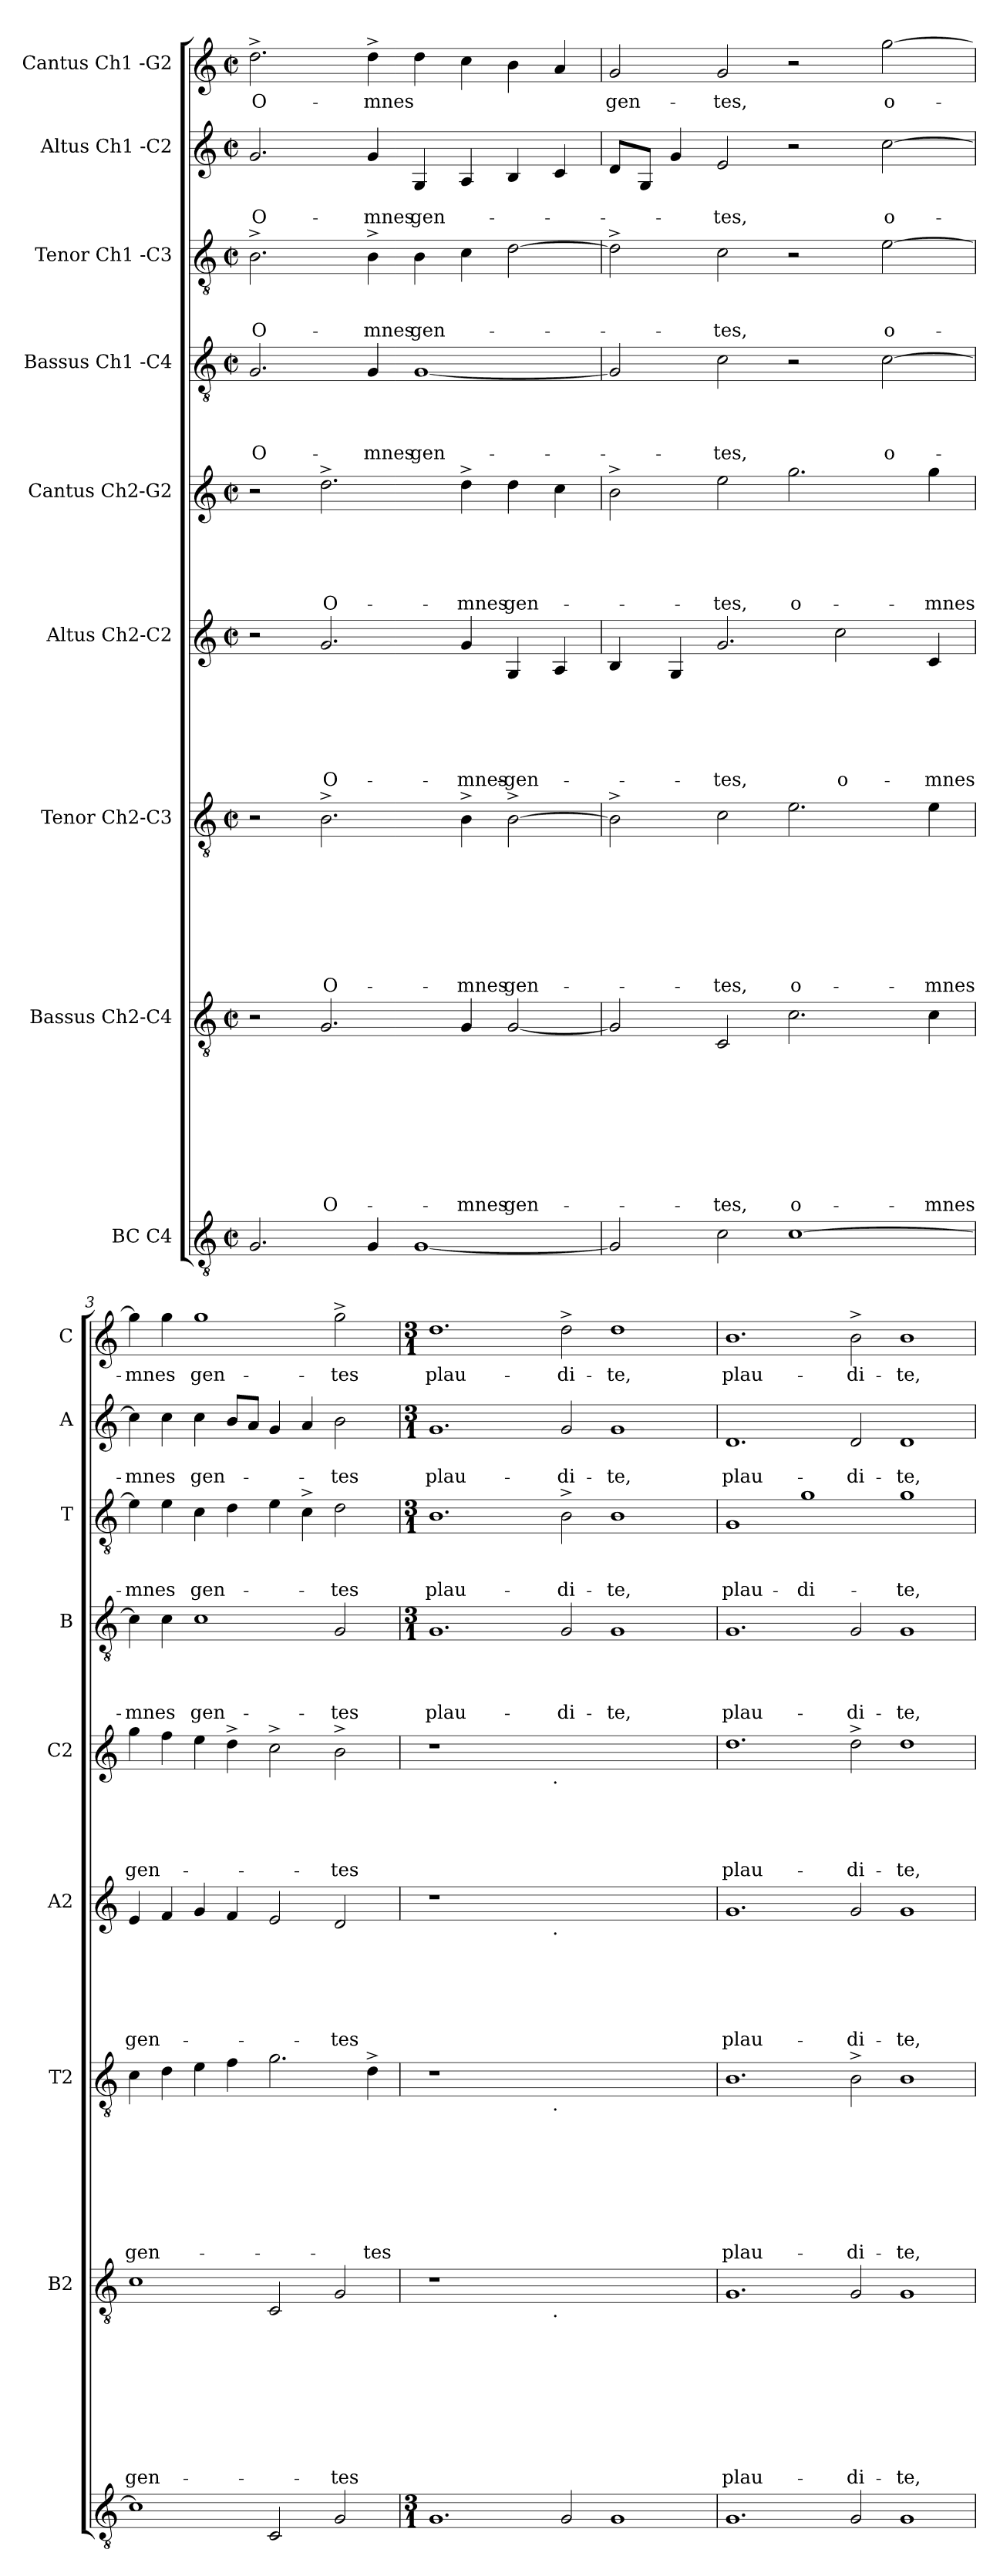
**kern	**kern	**text	**text	**text	**text	**text	**text	**text	**text	**text	**kern	**text	**text	**text	**text	**text	**text	**text	**text	**kern	**text	**text	**text	**text	**text	**text	**kern	**text	**text	**text	**text	**text	**kern	**text	**text	**text	**text	**kern	**text	**text	**text	**kern	**text	**text	**kern	**text
*part9	*part8	*part8	*part8	*part8	*part8	*part8	*part8	*part8	*part8	*part8	*part7	*part7	*part7	*part7	*part7	*part7	*part7	*part7	*part7	*part6	*part6	*part6	*part6	*part6	*part6	*part6	*part5	*part5	*part5	*part5	*part5	*part5	*part4	*part4	*part4	*part4	*part4	*part3	*part3	*part3	*part3	*part2	*part2	*part2	*part1	*part1
*staff9	*staff8	*staff8	*staff8	*staff8	*staff8	*staff8	*staff8	*staff8	*staff8	*staff8	*staff7	*staff7	*staff7	*staff7	*staff7	*staff7	*staff7	*staff7	*staff7	*staff6	*staff6	*staff6	*staff6	*staff6	*staff6	*staff6	*staff5	*staff5	*staff5	*staff5	*staff5	*staff5	*staff4	*staff4	*staff4	*staff4	*staff4	*staff3	*staff3	*staff3	*staff3	*staff2	*staff2	*staff2	*staff1	*staff1
*I"BC C4	*I"Bassus Ch2-C4	*	*	*	*	*	*	*	*	*	*I"Tenor Ch2-C3	*	*	*	*	*	*	*	*	*I"Altus Ch2-C2	*	*	*	*	*	*	*I"Cantus Ch2-G2	*	*	*	*	*	*I"Bassus Ch1 -C4	*	*	*	*	*I"Tenor Ch1 -C3	*	*	*	*I"Altus Ch1 -C2	*	*	*I"Cantus Ch1 -G2	*
*	*I'B2	*	*	*	*	*	*	*	*	*	*I'T2	*	*	*	*	*	*	*	*	*I'A2	*	*	*	*	*	*	*I'C2	*	*	*	*	*	*I'B	*	*	*	*	*I'T	*	*	*	*I'A	*	*	*I'C	*
*clefGv2	*clefGv2	*	*	*	*	*	*	*	*	*	*clefGv2	*	*	*	*	*	*	*	*	*clefG2	*	*	*	*	*	*	*clefG2	*	*	*	*	*	*clefGv2	*	*	*	*	*clefGv2	*	*	*	*clefG2	*	*	*clefG2	*
*k[]	*k[]	*	*	*	*	*	*	*	*	*	*k[]	*	*	*	*	*	*	*	*	*k[]	*	*	*	*	*	*	*k[]	*	*	*	*	*	*k[]	*	*	*	*	*k[]	*	*	*	*k[]	*	*	*k[]	*
*C:	*C:	*	*	*	*	*	*	*	*	*	*C:	*	*	*	*	*	*	*	*	*C:	*	*	*	*	*	*	*C:	*	*	*	*	*	*C:	*	*	*	*	*C:	*	*	*	*C:	*	*	*C:	*
*M2/2	*M2/2	*	*	*	*	*	*	*	*	*	*M2/2	*	*	*	*	*	*	*	*	*M2/2	*	*	*	*	*	*	*M2/2	*	*	*	*	*	*M2/2	*	*	*	*	*M2/2	*	*	*	*M2/2	*	*	*M2/2	*
*met(c|)	*met(c|)	*	*	*	*	*	*	*	*	*	*met(c|)	*	*	*	*	*	*	*	*	*met(c|)	*	*	*	*	*	*	*met(c|)	*	*	*	*	*	*met(c|)	*	*	*	*	*met(c|)	*	*	*	*met(c|)	*	*	*met(c|)	*
=1	=1	=1	=1	=1	=1	=1	=1	=1	=1	=1	=1	=1	=1	=1	=1	=1	=1	=1	=1	=1	=1	=1	=1	=1	=1	=1	=1	=1	=1	=1	=1	=1	=1	=1	=1	=1	=1	=1	=1	=1	=1	=1	=1	=1	=1	=1
!	!	!	!	!	!	!	!	!	!	!	!	!	!	!	!	!	!	!	!	!	!	!	!	!	!	!	!	!	!	!	!	!	!	!	!	!	!LO:LY:b	!	!	!	!LO:LY:b	!	!	!LO:LY:b	!	!LO:LY:b
2.G/	2r	.	.	.	.	.	.	.	.	.	2r	.	.	.	.	.	.	.	.	2r	.	.	.	.	.	.	2r	.	.	.	.	.	2.G/	.	.	.	O-	2.B^>\	.	.	O-	2.g/	.	O-	2.dd^>\	O-
!	!	!	!	!	!	!	!	!	!	!LO:LY:b	!	!	!	!	!	!	!	!	!LO:LY:b	!	!	!	!	!	!	!LO:LY:b	!	!	!	!	!	!LO:LY:b	!	!	!	!	!	!	!	!	!	!	!	!	!	!
.	2.G/	.	.	.	.	.	.	.	.	O-	2.B^>\	.	.	.	.	.	.	.	O-	2.g/	.	.	.	.	.	O-	2.dd^>\	.	.	.	.	O-	.	.	.	.	.	.	.	.	.	.	.	.	.	.
!	!	!	!	!	!	!	!	!	!	!	!	!	!	!	!	!	!	!	!	!	!	!	!	!	!	!	!	!	!	!	!	!	!	!	!	!	!LO:LY:b	!	!	!	!LO:LY:b	!	!	!LO:LY:b	!	!LO:LY:b
4G/	.	.	.	.	.	.	.	.	.	.	.	.	.	.	.	.	.	.	.	.	.	.	.	.	.	.	.	.	.	.	.	.	4G/	.	.	.	-mnes	4B^>\	.	.	-mnes	4g/	.	-mnes	4dd^>\	-mnes
!	!	!	!	!	!	!	!	!	!	!	!	!	!	!	!	!	!	!	!	!	!	!	!	!	!	!	!	!	!	!	!	!	!	!	!	!	!LO:LY:b	!	!	!	!LO:LY:b	!	!	!LO:LY:b	!	!
[<1G	.	.	.	.	.	.	.	.	.	.	.	.	.	.	.	.	.	.	.	.	.	.	.	.	.	.	.	.	.	.	.	.	[<1G	.	.	.	gen-	4B\	.	.	gen-	4G/	.	gen-	4dd\	.
!	!	!	!	!	!	!	!	!	!	!LO:LY:b	!	!	!	!	!	!	!	!	!LO:LY:b	!	!	!	!	!	!	!LO:LY:b	!	!	!	!	!	!LO:LY:b	!	!	!	!	!	!	!	!	!	!	!	!	!	!
.	4G/	.	.	.	.	.	.	.	.	-mnes	4B^>\	.	.	.	.	.	.	.	-mnes	4g/	.	.	.	.	.	-mnes-	4dd^>\	.	.	.	.	-mnes	.	.	.	.	.	4c\	.	.	.	4A/	.	.	4cc\	.
!	!	!	!	!	!	!	!	!	!	!LO:LY:b	!	!	!	!	!	!	!	!	!LO:LY:b	!	!	!	!	!	!	!LO:LY:b	!	!	!	!	!	!LO:LY:b	!	!	!	!	!	!	!	!	!	!	!	!	!	!
.	[<2G/	.	.	.	.	.	.	.	.	gen-	[>2B^>\	.	.	.	.	.	.	.	gen-	4G/	.	.	.	.	.	-gen-	4dd\	.	.	.	.	gen-	.	.	.	.	.	[>2d\	.	.	.	4B/	.	.	4b\	.
.	.	.	.	.	.	.	.	.	.	.	.	.	.	.	.	.	.	.	.	4A/	.	.	.	.	.	.	4cc\	.	.	.	.	.	.	.	.	.	.	.	.	.	.	4c/	.	.	4a/	.
=2	=2	=2	=2	=2	=2	=2	=2	=2	=2	=2	=2	=2	=2	=2	=2	=2	=2	=2	=2	=2	=2	=2	=2	=2	=2	=2	=2	=2	=2	=2	=2	=2	=2	=2	=2	=2	=2	=2	=2	=2	=2	=2	=2	=2	=2	=2
!	!	!	!	!	!	!	!	!	!	!	!	!	!	!	!	!	!	!	!	!	!	!	!	!	!	!	!	!	!	!	!	!	!	!	!	!	!	!	!	!	!	!	!	!	!	!LO:LY:b
2G/]	2G/]	.	.	.	.	.	.	.	.	.	2B^>\]	.	.	.	.	.	.	.	.	4B/	.	.	.	.	.	.	2b^>\	.	.	.	.	.	2G/]	.	.	.	.	2d^>\]	.	.	.	8d/L	.	.	2g/	gen-
.	.	.	.	.	.	.	.	.	.	.	.	.	.	.	.	.	.	.	.	.	.	.	.	.	.	.	.	.	.	.	.	.	.	.	.	.	.	.	.	.	.	8G/J	.	.	.	.
.	.	.	.	.	.	.	.	.	.	.	.	.	.	.	.	.	.	.	.	4G/	.	.	.	.	.	.	.	.	.	.	.	.	.	.	.	.	.	.	.	.	.	4g/	.	.	.	.
!	!	!	!	!	!	!	!	!	!	!LO:LY:b	!	!	!	!	!	!	!	!	!LO:LY:b	!	!	!	!	!	!	!LO:LY:b	!	!	!	!	!	!LO:LY:b	!	!	!	!	!LO:LY:b	!	!	!	!LO:LY:b	!	!	!LO:LY:b	!	!LO:LY:b
2c\	2C/	.	.	.	.	.	.	.	.	-tes,	2c\	.	.	.	.	.	.	.	-tes,	2.g/	.	.	.	.	.	-tes,	2ee\	.	.	.	.	-tes,	2c\	.	.	.	-tes,	2c\	.	.	-tes,	2e/	.	-tes,	2g/	-tes,
!	!	!	!	!	!	!	!	!	!	!LO:LY:b	!	!	!	!	!	!	!	!	!LO:LY:b	!	!	!	!	!	!	!	!	!	!	!	!	!LO:LY:b	!	!	!	!	!	!	!	!	!	!	!	!	!	!
[>1c	2.c\	.	.	.	.	.	.	.	.	o-	2.e\	.	.	.	.	.	.	.	o-	.	.	.	.	.	.	.	2.gg\	.	.	.	.	o-	2r	.	.	.	.	2r	.	.	.	2r	.	.	2r	.
!	!	!	!	!	!	!	!	!	!	!	!	!	!	!	!	!	!	!	!	!	!	!	!	!	!	!LO:LY:b	!	!	!	!	!	!	!	!	!	!	!	!	!	!	!	!	!	!	!	!
.	.	.	.	.	.	.	.	.	.	.	.	.	.	.	.	.	.	.	.	2cc\	.	.	.	.	.	o-	.	.	.	.	.	.	.	.	.	.	.	.	.	.	.	.	.	.	.	.
!	!	!	!	!	!	!	!	!	!	!	!	!	!	!	!	!	!	!	!	!	!	!	!	!	!	!	!	!	!	!	!	!	!	!	!	!	!LO:LY:b	!	!	!	!LO:LY:b	!	!	!LO:LY:b	!	!LO:LY:b
.	.	.	.	.	.	.	.	.	.	.	.	.	.	.	.	.	.	.	.	.	.	.	.	.	.	.	.	.	.	.	.	.	[>2c\	.	.	.	o-	[>2e\	.	.	o-	[>2cc\	.	o-	[>2gg\	o-
!	!	!	!	!	!	!	!	!	!	!LO:LY:b	!	!	!	!	!	!	!	!	!LO:LY:b	!	!	!	!	!	!	!LO:LY:b	!	!	!	!	!	!LO:LY:b	!	!	!	!	!	!	!	!	!	!	!	!	!	!
.	4c\	.	.	.	.	.	.	.	.	-mnes	4e\	.	.	.	.	.	.	.	-mnes	4c/	.	.	.	.	.	-mnes	4gg\	.	.	.	.	-mnes	.	.	.	.	.	.	.	.	.	.	.	.	.	.
=3	=3	=3	=3	=3	=3	=3	=3	=3	=3	=3	=3	=3	=3	=3	=3	=3	=3	=3	=3	=3	=3	=3	=3	=3	=3	=3	=3	=3	=3	=3	=3	=3	=3	=3	=3	=3	=3	=3	=3	=3	=3	=3	=3	=3	=3	=3
!	!	!	!	!	!	!	!	!	!	!LO:LY:b	!	!	!	!	!	!	!	!	!LO:LY:b	!	!	!	!	!	!	!LO:LY:b	!	!	!	!	!	!LO:LY:b	!	!	!	!	!LO:LY:b	!	!	!	!LO:LY:b	!	!	!LO:LY:b	!	!LO:LY:b
1c]	1c	.	.	.	.	.	.	.	.	gen-	4c\	.	.	.	.	.	.	.	gen-	4e/	.	.	.	.	.	gen-	4gg\	.	.	.	.	gen-	4c\]	.	.	.	-mnes	4e\]	.	.	-mnes	4cc\]	.	-mnes	4gg\]	-mnes
.	.	.	.	.	.	.	.	.	.	.	4d\	.	.	.	.	.	.	.	.	4f/	.	.	.	.	.	.	4ff\	.	.	.	.	.	4c\	.	.	.	.	4e\	.	.	.	4cc\	.	.	4gg\	.
!	!	!	!	!	!	!	!	!	!	!	!	!	!	!	!	!	!	!	!	!	!	!	!	!	!	!	!	!	!	!	!	!	!	!	!	!	!LO:LY:b	!	!	!	!LO:LY:b	!	!	!LO:LY:b	!	!LO:LY:b
.	.	.	.	.	.	.	.	.	.	.	4e\	.	.	.	.	.	.	.	.	4g/	.	.	.	.	.	.	4ee\	.	.	.	.	.	1c	.	.	.	gen-	4c\	.	.	gen-	4cc\	.	gen-	1gg	gen-
.	.	.	.	.	.	.	.	.	.	.	4f\	.	.	.	.	.	.	.	.	4f/	.	.	.	.	.	.	4dd^>\	.	.	.	.	.	.	.	.	.	.	4d\	.	.	.	8b/L	.	.	.	.
.	.	.	.	.	.	.	.	.	.	.	.	.	.	.	.	.	.	.	.	.	.	.	.	.	.	.	.	.	.	.	.	.	.	.	.	.	.	.	.	.	.	8a/J	.	.	.	.
2C/	2C/	.	.	.	.	.	.	.	.	.	2.g\	.	.	.	.	.	.	.	.	2e/	.	.	.	.	.	.	2cc^>\	.	.	.	.	.	.	.	.	.	.	4e\	.	.	.	4g/	.	.	.	.
.	.	.	.	.	.	.	.	.	.	.	.	.	.	.	.	.	.	.	.	.	.	.	.	.	.	.	.	.	.	.	.	.	.	.	.	.	.	4c^>\	.	.	.	4a/	.	.	.	.
!	!	!	!	!	!	!	!	!	!	!LO:LY:b	!	!	!	!	!	!	!	!	!	!	!	!	!	!	!	!LO:LY:b	!	!	!	!	!	!LO:LY:b	!	!	!	!	!LO:LY:b	!	!	!	!LO:LY:b	!	!	!LO:LY:b	!	!LO:LY:b
2G/	2G/	.	.	.	.	.	.	.	.	-tes	.	.	.	.	.	.	.	.	.	2d/	.	.	.	.	.	-tes	2b^>\	.	.	.	.	-tes	2G/	.	.	.	-tes	2d\	.	.	-tes	2b\	.	-tes	2gg^>\	-tes
!	!	!	!	!	!	!	!	!	!	!	!	!	!	!	!	!	!	!	!LO:LY:b	!	!	!	!	!	!	!	!	!	!	!	!	!	!	!	!	!	!	!	!	!	!	!	!	!	!	!
.	.	.	.	.	.	.	.	.	.	.	4d^>\	.	.	.	.	.	.	.	-tes	.	.	.	.	.	.	.	.	.	.	.	.	.	.	.	.	.	.	.	.	.	.	.	.	.	.	.
=4	=4	=4	=4	=4	=4	=4	=4	=4	=4	=4	=4	=4	=4	=4	=4	=4	=4	=4	=4	=4	=4	=4	=4	=4	=4	=4	=4	=4	=4	=4	=4	=4	=4	=4	=4	=4	=4	=4	=4	=4	=4	=4	=4	=4	=4	=4
*M3/1	*	*	*	*	*	*	*	*	*	*	*	*	*	*	*	*	*	*	*	*	*	*	*	*	*	*	*	*	*	*	*	*	*M3/1	*	*	*	*	*M3/1	*	*	*	*M3/1	*	*	*M3/1	*
!	!	!	!	!	!	!	!	!	!	!	!	!	!	!	!	!	!	!	!	!	!	!	!	!	!	!	!	!	!	!	!	!	!	!	!	!	!LO:LY:b	!	!	!	!LO:LY:b	!	!	!LO:LY:b	!	!LO:LY:b
1.G	1r	.	.	.	.	.	.	.	.	.	1r	.	.	.	.	.	.	.	.	1r	.	.	.	.	.	.	1r	.	.	.	.	.	1.G	.	.	.	plau-	1.B	.	.	plau-	1.g	.	plau-	1.dd	plau-
.	4...ryy	.	.	.	.	.	.	.	.	.	4...ryy	.	.	.	.	.	.	.	.	4...ryy	.	.	.	.	.	.	4...ryy	.	.	.	.	.	.	.	.	.	.	.	.	.	.	.	.	.	.	.
!	!	!	!	!	!	!	!	!	!	!	!	!	!	!	!	!	!	!	!	!	!	!	!	!	!	!	!LO:TX:b:t=.	!	!	!	!	!	!	!	!	!	!	!	!	!	!	!	!	!	!	!
!	!	!	!	!	!	!	!	!	!	!	!	!	!	!	!	!	!	!	!	!LO:TX:b:t=.	!	!	!	!	!	!	!	!	!	!	!	!	!	!	!	!	!	!	!	!	!	!	!	!	!	!
!	!	!	!	!	!	!	!	!	!	!	!LO:TX:b:t=.	!	!	!	!	!	!	!	!	!	!	!	!	!	!	!	!	!	!	!	!	!	!	!	!	!	!	!	!	!	!	!	!	!	!	!
!	!LO:TX:b:t=.	!	!	!	!	!	!	!	!	!	!	!	!	!	!	!	!	!	!	!	!	!	!	!	!	!	!	!	!	!	!	!	!	!	!	!	!	!	!	!	!	!	!	!	!	!
.	1ryy	.	.	.	.	.	.	.	.	.	1ryy	.	.	.	.	.	.	.	.	1ryy	.	.	.	.	.	.	1ryy	.	.	.	.	.	.	.	.	.	.	.	.	.	.	.	.	.	.	.
!	!	!	!	!	!	!	!	!	!	!	!	!	!	!	!	!	!	!	!	!	!	!	!	!	!	!	!	!	!	!	!	!	!	!	!	!	!LO:LY:b	!	!	!	!LO:LY:b	!	!	!LO:LY:b	!	!LO:LY:b
2G/	.	.	.	.	.	.	.	.	.	.	.	.	.	.	.	.	.	.	.	.	.	.	.	.	.	.	.	.	.	.	.	.	2G/	.	.	.	-di-	2B^>\	.	.	-di-	2g/	.	-di-	2dd^>\	-di-
!	!	!	!	!	!	!	!	!	!	!	!	!	!	!	!	!	!	!	!	!	!	!	!	!	!	!	!	!	!	!	!	!	!	!	!	!	!LO:LY:b	!	!	!	!LO:LY:b	!	!	!LO:LY:b	!	!LO:LY:b
1G	.	.	.	.	.	.	.	.	.	.	.	.	.	.	.	.	.	.	.	.	.	.	.	.	.	.	.	.	.	.	.	.	1G	.	.	.	-te,	1B	.	.	-te,	1g	.	-te,	1dd	-te,
.	2ryy	.	.	.	.	.	.	.	.	.	2ryy	.	.	.	.	.	.	.	.	2ryy	.	.	.	.	.	.	2ryy	.	.	.	.	.	.	.	.	.	.	.	.	.	.	.	.	.	.	.
.	32ryy	.	.	.	.	.	.	.	.	.	32ryy	.	.	.	.	.	.	.	.	32ryy	.	.	.	.	.	.	32ryy	.	.	.	.	.	.	.	.	.	.	.	.	.	.	.	.	.	.	.
!!LO:LB:g=z
=5	=5	=5	=5	=5	=5	=5	=5	=5	=5	=5	=5	=5	=5	=5	=5	=5	=5	=5	=5	=5	=5	=5	=5	=5	=5	=5	=5	=5	=5	=5	=5	=5	=5	=5	=5	=5	=5	=5	=5	=5	=5	=5	=5	=5	=5	=5
!	!	!	!	!	!	!	!	!	!	!LO:LY:b	!	!	!	!	!	!	!	!	!LO:LY:b	!	!	!	!	!	!	!LO:LY:b	!	!	!	!	!	!LO:LY:b	!	!	!	!	!LO:LY:b	!	!	!	!LO:LY:b	!	!	!LO:LY:b	!	!LO:LY:b
1.G	1.G	.	.	.	.	.	.	.	.	plau-	1.B	.	.	.	.	.	.	.	plau-	1.g	.	.	.	.	.	plau-	1.dd	.	.	.	.	plau-	1.G	.	.	.	plau-	1G	.	.	plau-	1.d	.	plau-	1.b	plau-
!	!	!	!	!	!	!	!	!	!	!	!	!	!	!	!	!	!	!	!	!	!	!	!	!	!	!	!	!	!	!	!	!	!	!	!	!	!	!	!	!	!LO:LY:b	!	!	!	!	!
.	.	.	.	.	.	.	.	.	.	.	.	.	.	.	.	.	.	.	.	.	.	.	.	.	.	.	.	.	.	.	.	.	.	.	.	.	.	1g	.	.	-di-	.	.	.	.	.
!	!	!	!	!	!	!	!	!	!	!LO:LY:b	!	!	!	!	!	!	!	!	!LO:LY:b	!	!	!	!	!	!	!LO:LY:b	!	!	!	!	!	!LO:LY:b	!	!	!	!	!LO:LY:b	!	!	!	!	!	!	!LO:LY:b	!	!LO:LY:b
2G/	2G/	.	.	.	.	.	.	.	.	-di-	2B^>\	.	.	.	.	.	.	.	-di-	2g/	.	.	.	.	.	-di-	2dd^>\	.	.	.	.	-di-	2G/	.	.	.	-di-	.	.	.	.	2d/	.	-di-	2b^>\	-di-
!	!	!	!	!	!	!	!	!	!	!LO:LY:b	!	!	!	!	!	!	!	!	!LO:LY:b	!	!	!	!	!	!	!LO:LY:b	!	!	!	!	!	!LO:LY:b	!	!	!	!	!LO:LY:b	!	!	!	!LO:LY:b	!	!	!LO:LY:b	!	!LO:LY:b
1G	1G	.	.	.	.	.	.	.	.	-te,	1B	.	.	.	.	.	.	.	-te,	1g	.	.	.	.	.	-te,	1dd	.	.	.	.	-te,	1G	.	.	.	-te,	1g	.	.	-te,	1d	.	-te,	1b	-te,
=	=	=	=	=	=	=	=	=	=	=	=	=	=	=	=	=	=	=	=	=	=	=	=	=	=	=	=	=	=	=	=	=	=	=	=	=	=	=	=	=	=	=	=	=	=	=
*-	*-	*-	*-	*-	*-	*-	*-	*-	*-	*-	*-	*-	*-	*-	*-	*-	*-	*-	*-	*-	*-	*-	*-	*-	*-	*-	*-	*-	*-	*-	*-	*-	*-	*-	*-	*-	*-	*-	*-	*-	*-	*-	*-	*-	*-	*-
